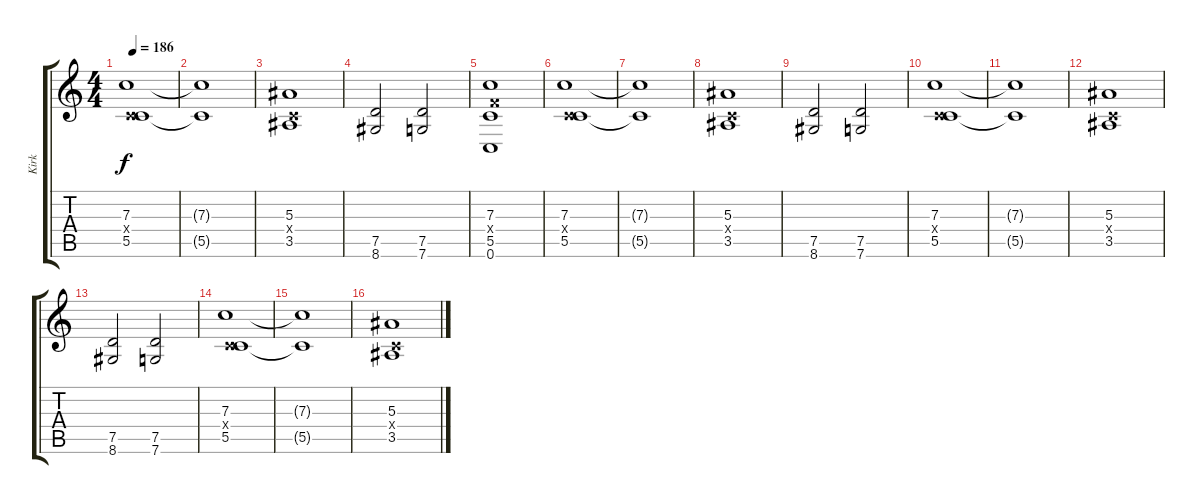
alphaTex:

\track ("Kirk" "Kirk") {instrument distortionguitar}
\staff {score tabs}
\tuning (D4 A3 F3 C3 G2 C2) {hide}
\ts (4 4)
\tempo 186
\clef g2
\ks c
(7.3 0.4{x} 5.5).1{dy f} |
(7.3{t} 5.5{t}).1 |
(5.3 0.4{x} 3.5).1 |
(7.5 8.6).2 (7.5 7.6).2 |
(7.3 5.4{x} 5.5 0.6).1 |
(7.3 0.4{x} 5.5).1 |
(7.3{t} 5.5{t}).1 |
(5.3 0.4{x} 3.5).1 |
(7.5 8.6).2 (7.5 7.6).2 |
(7.3 0.4{x} 5.5).1 |
(7.3{t} 5.5{t}).1 |
(5.3 0.4{x} 3.5).1 |
(7.5 8.6).2 (7.5 7.6).2 |
(7.3 0.4{x} 5.5).1 |
(7.3{t} 5.5{t}).1 |
(5.3 0.4{x} 3.5).1
